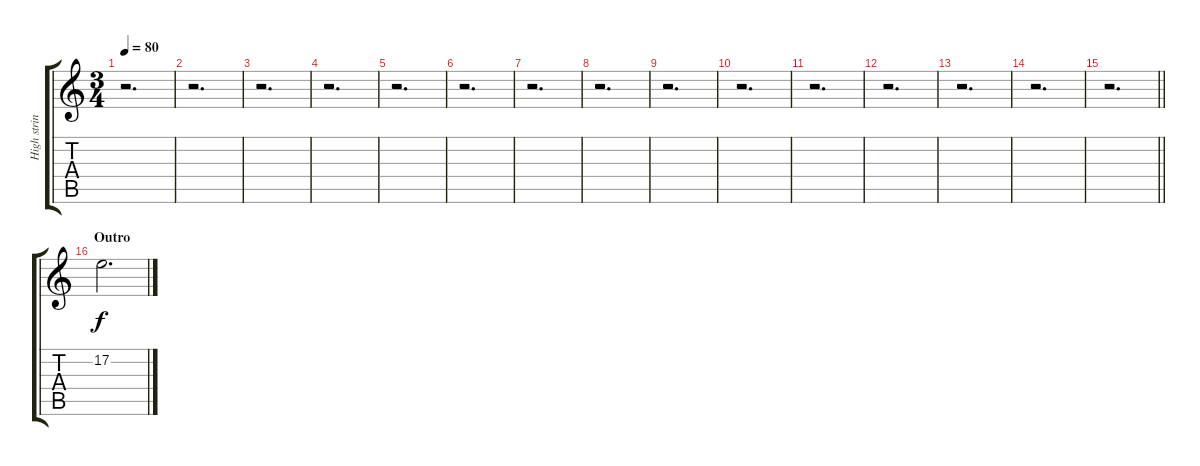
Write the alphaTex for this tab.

\track ("High strings" "High strin") {instrument pad8sweep}
\staff {score tabs}
\tuning (E4 B3 G3 D3 A2 E2) {hide}
\ts (3 4)
\tempo 80
\clef g2
\ks c
r.2{d dy f} |
r.2{d} |
r.2{d} |
r.2{d} |
r.2{d} |
r.2{d} |
r.2{d} |
r.2{d} |
r.2{d} |
r.2{d} |
r.2{d} |
r.2{d} |
r.2{d} |
r.2{d} |
\barLineRight lightlight
r.2{d} |
\section ("" "Outro")
17.2.2{d}
